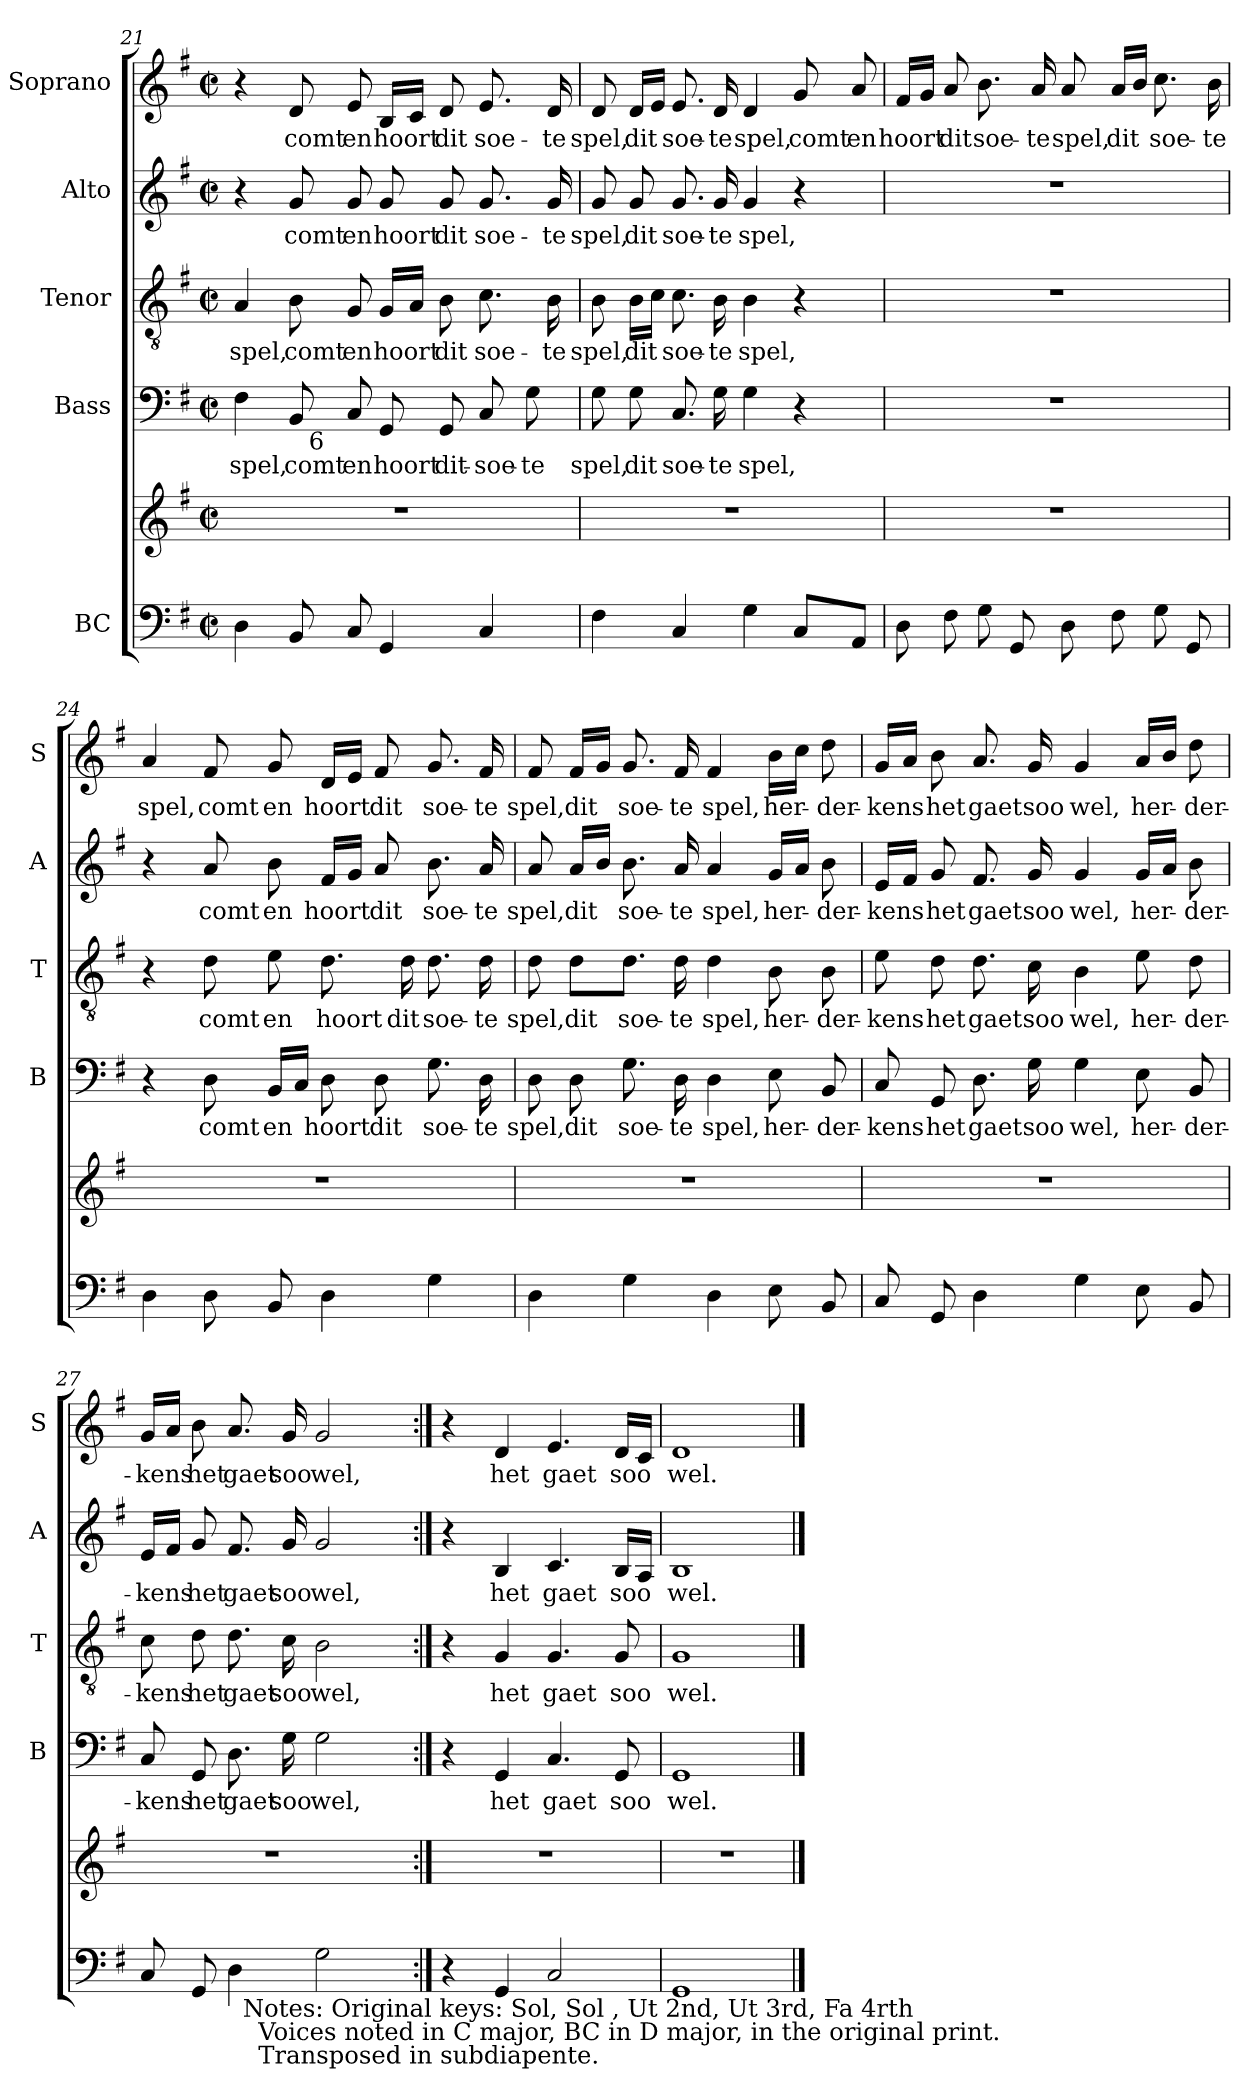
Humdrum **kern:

**kern	**kern	**kern	**text	**kern	**text	**kern	**text	**kern	**text
*part5	*part5	*part4	*part4	*part3	*part3	*part2	*part2	*part1	*part1
*staff6	*staff5	*staff4	*staff4	*staff3	*staff3	*staff2	*staff2	*staff1	*staff1
*I"BC	*	*I"Bass	*	*I"Tenor	*	*I"Alto	*	*I"Soprano	*
*	*	*I'B	*	*I'T	*	*I'A	*	*I'S	*
!!LO:LB:g=z
*clefF4	*clefG2	*clefF4	*	*clefGv2	*	*clefG2	*	*clefG2	*
*k[f#]	*k[f#]	*k[f#]	*	*k[f#]	*	*k[f#]	*	*k[f#]	*
*G:	*G:	*G:	*	*G:	*	*G:	*	*G:	*
*M2/2	*M2/2	*M2/2	*	*M2/2	*	*M2/2	*	*M2/2	*
*met(c|)	*met(c|)	*met(c|)	*	*met(c|)	*	*met(c|)	*	*met(c|)	*
=21	=21	=21	=21	=21	=21	=21	=21	=21	=21
*	*	*^	*	*	*	*	*	*	*
4D\	1r	4F#\	4ryy	spel,	4A/	spel,	4r	.	4r	.
8BB/	.	8BB/	32ryy	comt	8B\	comt	8g/	comt	8d/	comt
!	!	!	!LO:TX:b:t=6	!	!	!	!	!	!	!
.	.	.	2ryy	.	.	.	.	.	.	.
8C/	.	8C/	.	en	8G/	en	8g/	en	8e/	en
4GG/	.	8GG/	.	hoort	16G/LL	hoort	8g/	hoort	16B/LL	hoort
.	.	.	.	.	16A/JJ	.	.	.	16c/JJ	.
.	.	8GG/	.	dit-	8B\	dit	8g/	dit	8d/	dit
4C/	.	8C/	.	-soe-	8.c\	soe-	8.g/	soe-	8.e/	soe-
.	.	.	8..ryy	.	.	.	.	.	.	.
.	.	8G\	.	-te	.	.	.	.	.	.
.	.	.	.	.	16B\	-te	16g/	-te	16d/	-te
*	*	*v	*v	*	*	*	*	*	*	*
=22	=22	=22	=22	=22	=22	=22	=22	=22	=22
4F#\	1r	8G\	spel,	8B\	spel,	8g/	spel,	8d/	spel,
.	.	8G\	dit	16B\LL	dit	8g/	dit	16d/LL	dit
.	.	.	.	16c\JJ	.	.	.	16e/JJ	.
4C/	.	8.C/	soe-	8.c\	soe-	8.g/	soe-	8.e/	soe-
.	.	16G\	-te	16B\	-te	16g/	-te	16d/	-te
4G\	.	4G\	spel,	4B\	spel,	4g/	spel,	4d/	spel,
8C/L	.	4r	.	4r	.	4r	.	8g/	comt
8AA/J	.	.	.	.	.	.	.	8a/	en
=23	=23	=23	=23	=23	=23	=23	=23	=23	=23
8D\	1r	1r	.	1r	.	1r	.	16f#/LL	hoort
.	.	.	.	.	.	.	.	16g/JJ	.
8F#\	.	.	.	.	.	.	.	8a/	dit
8G\	.	.	.	.	.	.	.	8.b\	soe-
8GG/	.	.	.	.	.	.	.	.	.
.	.	.	.	.	.	.	.	16a/	-te
8D\	.	.	.	.	.	.	.	8a/	spel,
8F#\	.	.	.	.	.	.	.	16a/LL	dit
.	.	.	.	.	.	.	.	16b/JJ	.
8G\	.	.	.	.	.	.	.	8.cc\	soe-
8GG/	.	.	.	.	.	.	.	.	.
.	.	.	.	.	.	.	.	16b\	-te
!!LO:PB:g=z
=24	=24	=24	=24	=24	=24	=24	=24	=24	=24
4D\	1r	4r	.	4r	.	4r	.	4a/	spel,
8D\	.	8D\	comt	8d\	comt	8a/	comt	8f#/	comt
8BB/	.	16BB/LL	en	8e\	en	8b\	en	8g/	en
.	.	16C/JJ	.	.	.	.	.	.	.
4D\	.	8D\	hoort	8.d\	hoort	16f#/LL	hoort	16d/LL	hoort
.	.	.	.	.	.	16g/JJ	.	16e/JJ	.
.	.	8D\	dit	.	.	8a/	dit	8f#/	dit
.	.	.	.	16d\	dit	.	.	.	.
4G\	.	8.G\	soe-	8.d\	soe-	8.b\	soe-	8.g/	soe-
.	.	16D\	-te	16d\	-te	16a/	-te	16f#/	-te
=25	=25	=25	=25	=25	=25	=25	=25	=25	=25
4D\	1r	8D\	spel,	8d\	spel,	8a/	spel,	8f#/	spel,
.	.	8D\	dit	8d\L	dit	16a/LL	dit	16f#/LL	dit
.	.	.	.	.	.	16b/JJ	.	16g/JJ	.
4G\	.	8.G\	soe-	8.d\J	soe-	8.b\	soe-	8.g/	soe-
.	.	16D\	-te	16d\	-te	16a/	-te	16f#/	-te
4D\	.	4D\	spel,	4d\	spel,	4a/	spel,	4f#/	spel,
8E\	.	8E\	her-	8B\	her-	16g/LL	her-	16b\LL	her-
.	.	.	.	.	.	16a/JJ	.	16cc\JJ	.
8BB/	.	8BB/	-der-	8B\	-der-	8b\	-der-	8dd\	-der-
=26	=26	=26	=26	=26	=26	=26	=26	=26	=26
8C/	1r	8C/	-kens	8e\	-kens	16e/LL	-kens	16g/LL	-kens
.	.	.	.	.	.	16f#/JJ	.	16a/JJ	.
8GG/	.	8GG/	het	8d\	het	8g/	het	8b\	het
4D\	.	8.D\	gaet	8.d\	gaet	8.f#/	gaet	8.a/	gaet
.	.	16G\	soo	16c\	soo	16g/	soo	16g/	soo
4G\	.	4G\	wel,	4B\	wel,	4g/	wel,	4g/	wel,
8E\	.	8E\	her-	8e\	her-	16g/LL	her-	16a/LL	her-
.	.	.	.	.	.	16a/JJ	.	16b/JJ	.
8BB/	.	8BB/	-der-	8d\	-der-	8b\	-der-	8dd\	-der-
!!LO:LB:g=z
=27	=27	=27	=27	=27	=27	=27	=27	=27	=27
*^	*	*	*	*	*	*	*	*	*
8C/	4ryy	1r	8C/	-kens	8c\	-kens	16e/LL	-kens	16g/LL	-kens
.	.	.	.	.	.	.	16f#/JJ	.	16a/JJ	.
8GG/	.	.	8GG/	het	8d\	het	8g/	het	8b\	het
4D\	32ryy	.	8.D\	gaet	8.d\	gaet	8.f#/	gaet	8.a/	gaet
!	!LO:TX:b:t=Notes&colon; Original keys&colon; Sol, Sol , Ut 2nd, Ut 3rd, Fa 4rth\n           Voices noted in C major, BC in D major, in the original print.\n           Transposed in subdiapente.	!	!	!	!	!	!	!	!	!
.	2ryy	.	.	.	.	.	.	.	.	.
.	.	.	16G\	soo	16c\	soo	16g/	soo	16g/	soo
2G\	.	.	2G\	wel,	2B\	wel,	2g/	wel,	2g/	wel,
.	8..ryy	.	.	.	.	.	.	.	.	.
*v	*v	*	*	*	*	*	*	*	*	*
=28:|!	=28:|!	=28:|!	=28:|!	=28:|!	=28:|!	=28:|!	=28:|!	=28:|!	=28:|!
4r	1r	4r	.	4r	.	4r	.	4r	.
4GG/	.	4GG/	het	4G/	het	4B/	het	4d/	het
2C/	.	4.C/	gaet	4.G/	gaet	4.c/	gaet	4.e/	gaet
.	.	8GG/	soo	8G/	soo	16B/LL	soo	16d/LL	soo
.	.	.	.	.	.	16A/JJ	.	16c/JJ	.
=29	=29	=29	=29	=29	=29	=29	=29	=29	=29
1GG	1r	1GG	wel.	1G	wel.	1B	wel.	1d	wel.
==	==	==	==	==	==	==	==	==	==
*-	*-	*-	*-	*-	*-	*-	*-	*-	*-
